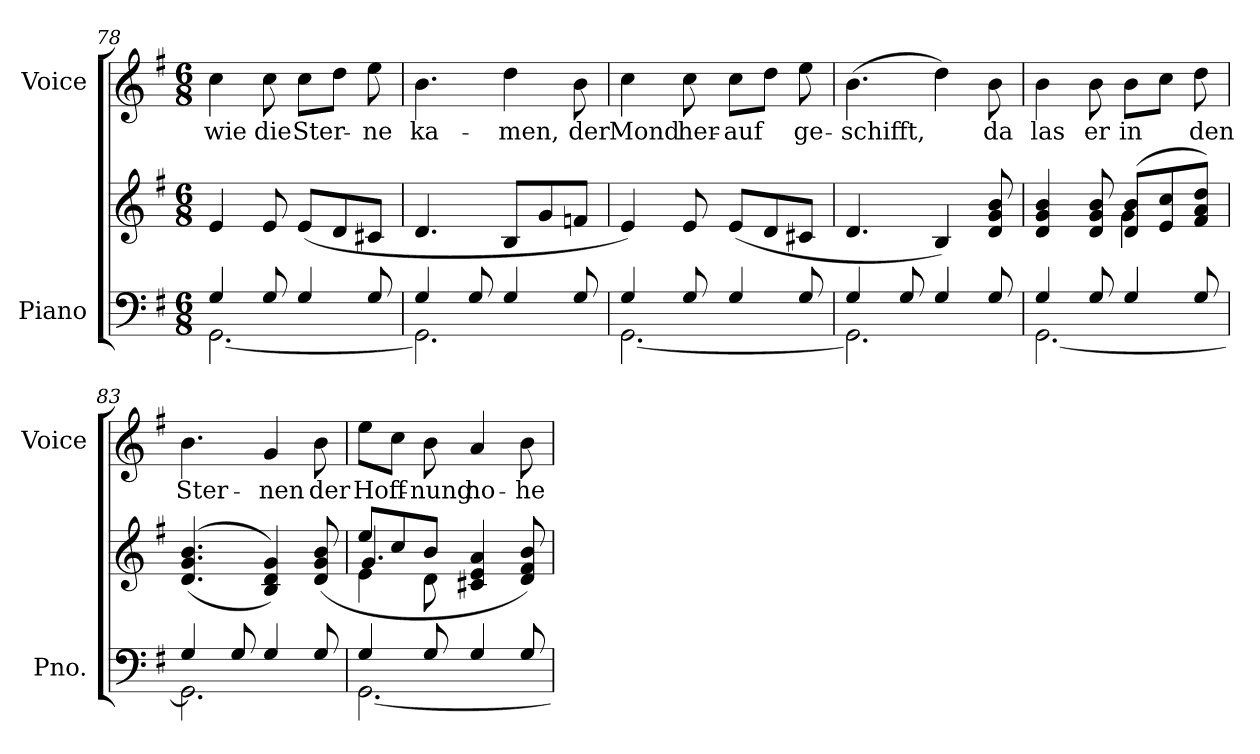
**kern	**kern	**kern	**text
*part2	*part2	*part1	*part1
*staff3	*staff2	*staff1	*staff1
*I"Piano	*	*I"Voice	*
*I'Pno.	*	*I'Voice	*
*clefF4	*clefG2	*clefG2	*
*k[f#]	*k[f#]	*k[f#]	*
*G:	*G:	*G:	*
*M6/8	*M6/8	*M6/8	*
=78	=78	=78	=78
*^	*	*	*
!	!	!	!	!LO:LY:b:color=#000000
4Gi/	[<2.GGi\	4ei/	4cci\	wie
!	!	!	!	!LO:LY:b:color=#000000
8Gi/	.	8ei/	8cci\	die
!	!	!	!	!LO:LY:b:color=#000000
4Gi/	.	(8ei/L	8cci\L	Ster-
.	.	8di/	8ddi\J	.
!	!	!	!	!LO:LY:b:color=#000000
8Gi/	.	8c#Xi/J	8eei\	-ne
=79	=79	=79	=79	=79
!	!	!	!	!LO:LY:b:color=#000000
4Gi/	2.GGi\]	4.di/	4.bi\	ka-
8Gi/	.	.	.	.
!	!	!	!	!LO:LY:b:color=#000000
4Gi/	.	8Bi/L	4ddi\	-men,
.	.	8gi/	.	.
!	!	!	!	!LO:LY:b:color=#000000
8Gi/	.	8fni/J	8bi\	der
=80	=80	=80	=80	=80
!	!	!	!	!LO:LY:b:color=#000000
4Gi/	[<2.GGi\	4ei/)	4cci\	Mond
!	!	!	!	!LO:LY:b:color=#000000
8Gi/	.	8ei/	8cci\	her-
!	!	!	!	!LO:LY:b:color=#000000
4Gi/	.	(8ei/L	8cci\L	-auf
.	.	8di/	8ddi\J	.
!	!	!	!	!LO:LY:b:color=#000000
8Gi/	.	8c#Xi/J	8eei\	ge-
!!LO:LB:g=z
=81	=81	=81	=81	=81
!	!	!	!	!LO:LY:b:color=#000000
4Gi/	2.GGi\]	4.di/	(4.bi\	-schifft,
8Gi/	.	.	.	.
4Gi/	.	4Bi/)	4ddi\)	.
!	!	!	!	!LO:LY:b:color=#000000
8Gi/	.	8di/ 8gi 8bi	8bi\	da
=82	=82	=82	=82	=82
*	*	*^	*	*
!	!	!	!	!	!LO:LY:b:color=#000000
4Gi/	[<2.GGi\	4di/ 4gi 4bi	4.ryy	4bi\	las
!	!	!	!	!	!LO:LY:b:color=#000000
8Gi/	.	8di/ 8gi 8bi	.	8bi\	er
!	!	!	!	!	!LO:LY:b:color=#000000
4Gi/	.	(8di/ 8biL	4gi\	8bi\L	in
.	.	8ei/ 8cci	.	8cci\J	.
!	!	!	!	!	!LO:LY:b:color=#000000
8Gi/	.	8f#i/ 8ai 8ddiJ)	8ryy	8ddi\	den
*	*	*v	*v	*	*
=83	=83	=83	=83	=83
*	*	*^	*	*
!	!	!	!	!	!LO:LY:b:color=#000000
*	*	*v	*v	*	*
4Gi/	2.GGi\]	((4.di/ 4.gi 4.bi	4.bi\	Ster-
8Gi/	.	.	.	.
!	!	!	!	!LO:LY:b:color=#000000
4Gi/	.	4Bi/ 4di 4gi))	4gi/	-nen
!	!	!	!	!LO:LY:b:color=#000000
8Gi/	.	(8di/ 8gi 8bi	8bi\	der
=84	=84	=84	=84	=84
*	*	*^	*	*
*	*	*	*^	*	*
!	!	!	!	!	!	!LO:LY:b:color=#000000
4Gi/	[<2.GGi\	8eei/L	4.gi/	4ei\	8eei\L	Hoff-
.	.	8cci/	.	.	8cci\J	.
!	!	!	!	!	!	!LO:LY:b:color=#000000
8Gi/	.	8bi/J	.	8di\	8bi\	-nung
!	!	!	!	!	!	!LO:LY:b:color=#000000
4Gi/	.	4c#Xi/ 4ei 4ai	4.ryy	4.ryy	4ai/	ho-
!	!	!	!	!	!	!LO:LY:b:color=#000000
8Gi/	.	8di/ 8f#i 8bi)	.	.	8bi\	-he
*v	*v	*	*	*	*	*
*	*v	*v	*v	*	*
=	=	=	=
*-	*-	*-	*-
